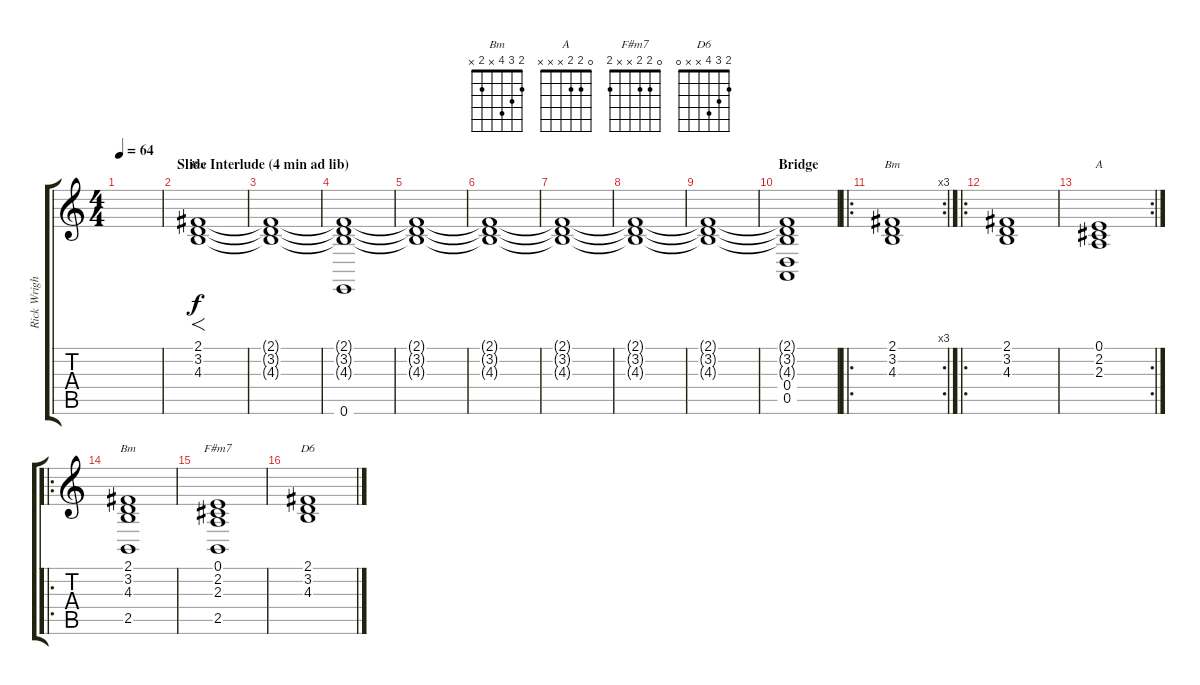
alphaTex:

\track ("Rick Wright" "Rick Wrigh") {instrument stringensemble1}
\staff {score tabs}
\tuning (E4 B3 G3 D3 A2 E2) {hide}
\chord ("Bm" 2 3 4 4 2 x) {barre 2}
\chord ("Bm" 2 3 4 x x x)
\chord ("A" 0 2 2 x x x)
\chord ("Bm" 2 3 4 x 2 x)
\chord ("F#m7" 0 2 2 x x 2)
\chord ("D6" 2 3 4 x x 0)
\ts (4 4)
\tempo 64
\clef g2
\ks c
|
\section ("" "Slide Interlude (4 min ad lib)")
(2.1 3.2 4.3).1{f ch "Bm"} |
(2.1{t} 3.2{t} 4.3{t}).1 |
(2.1{t} 3.2{t} 4.3{t} 0.6).1 |
(2.1{t} 3.2{t} 4.3{t}).1 |
(2.1{t} 3.2{t} 4.3{t}).1 |
(2.1{t} 3.2{t} 4.3{t}).1 |
(2.1{t} 3.2{t} 4.3{t}).1 |
(2.1{t} 3.2{t} 4.3{t}).1 |
\section ("" "Bridge")
(2.1{t} 3.2{t} 4.3{t} 0.4 0.5).1 |
\ro
\rc 3
(2.1 3.2 4.3).1{ch "Bm"} |
\ro
(2.1 3.2 4.3).1 |
\rc 2
(0.1 2.2 2.3).1{ch "A"} |
\ro
(2.1 3.2 4.3 2.5).1{ch "Bm"} |
(0.1 2.2 2.3 2.5).1{ch "F#m7"} |
(2.1 3.2 4.3).1{ch "D6"}
